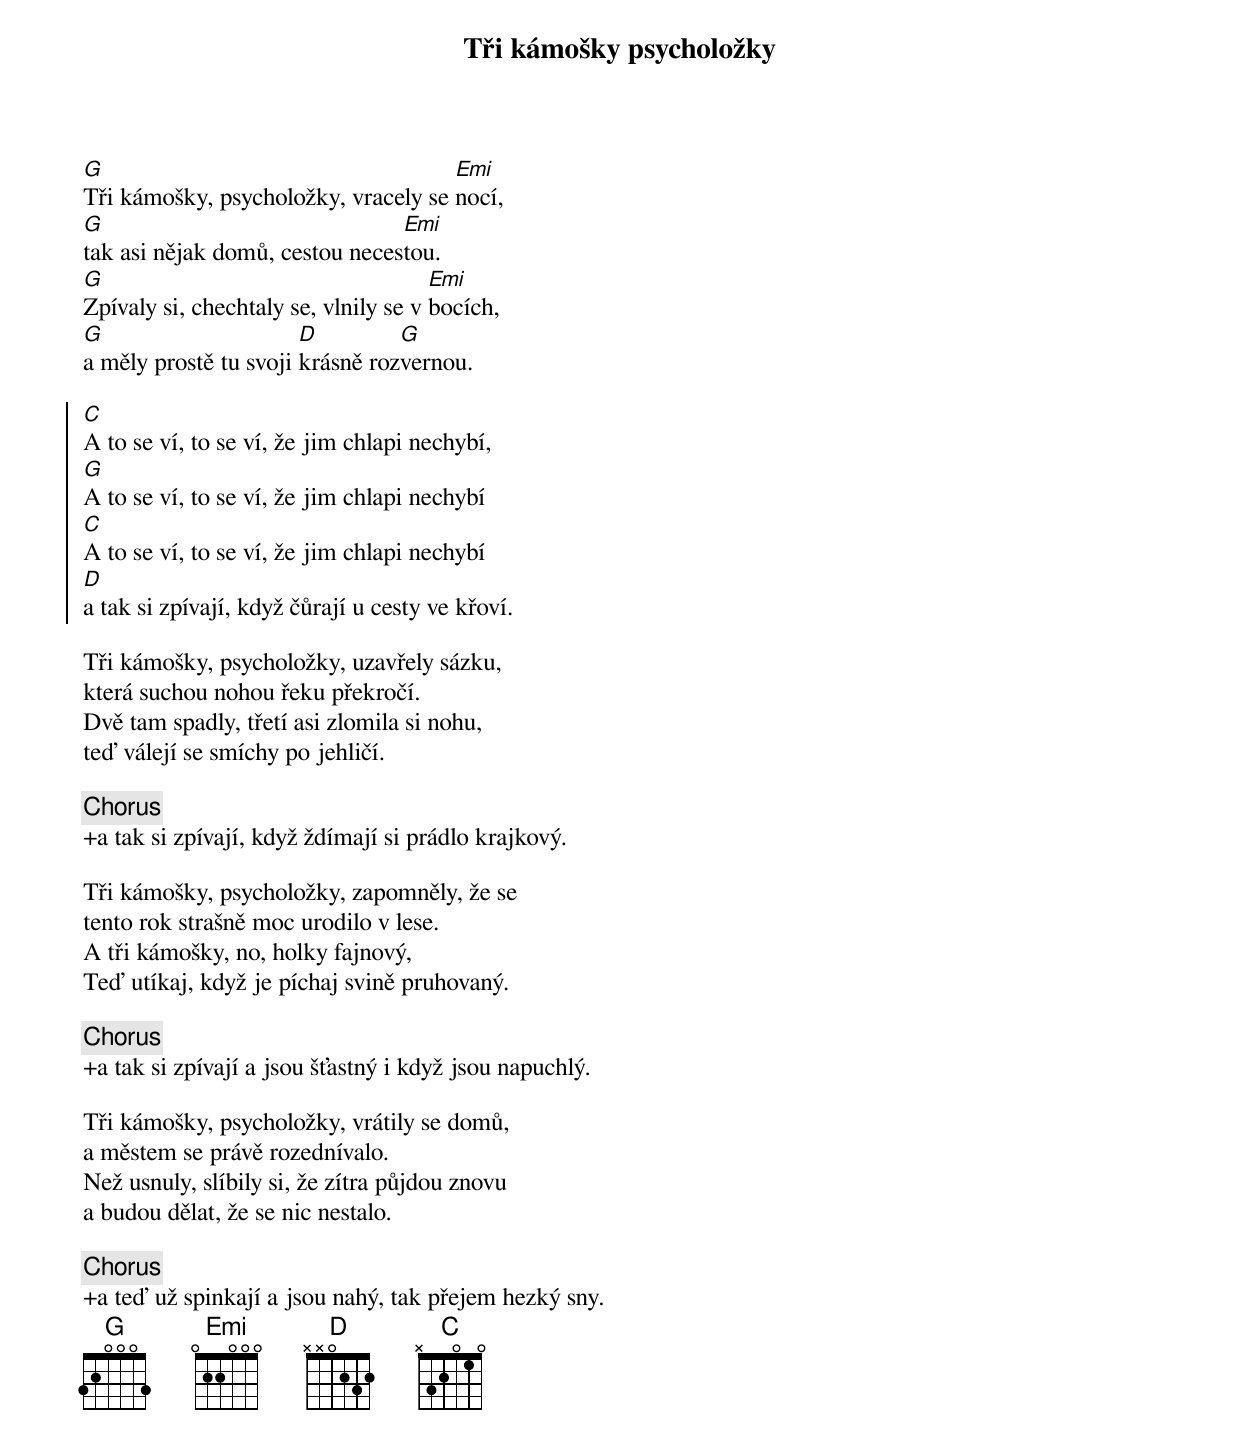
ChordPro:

{title: Tři kámošky psycholožky}
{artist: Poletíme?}
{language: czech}
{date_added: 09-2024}
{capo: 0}
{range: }

{sov}
[G]Tři kámošky, psycholožky, vracely se [Emi]nocí,
[G]tak asi nějak domů, cestou neces[Emi]tou.
[G]Zpívaly si, chechtaly se, vlnily se v [Emi]bocích,
[G]a měly prostě tu svoji [D]krásně roz[G]vernou.
{eov}

{soc}
[C]A to se ví, to se ví, že jim chlapi nechybí,
[G]A to se ví, to se ví, že jim chlapi nechybí
[C]A to se ví, to se ví, že jim chlapi nechybí
[D]a tak si zpívají, když čůrají u cesty ve křoví.
{eoc}

{sov}
Tři kámošky, psycholožky, uzavřely sázku,
která suchou nohou řeku překročí.
Dvě tam spadly, třetí asi zlomila si nohu,
teď válejí se smíchy po jehličí.
{eov}

{chorus}
+a tak si zpívají, když ždímají si prádlo krajkový.

{sov}
Tři kámošky, psycholožky, zapomněly, že se
tento rok strašně moc urodilo v lese.
A tři kámošky, no, holky fajnový,
Teď utíkaj, když je píchaj svině pruhovaný.
{eov}

{chorus}
+a tak si zpívají a jsou šťastný i když jsou napuchlý.

{sov}
Tři kámošky, psycholožky, vrátily se domů,
a městem se právě rozednívalo.
Než usnuly, slíbily si, že zítra půjdou znovu
a budou dělat, že se nic nestalo.
{eov}

{chorus}
+a teď už spinkají a jsou nahý, tak přejem hezký sny.
